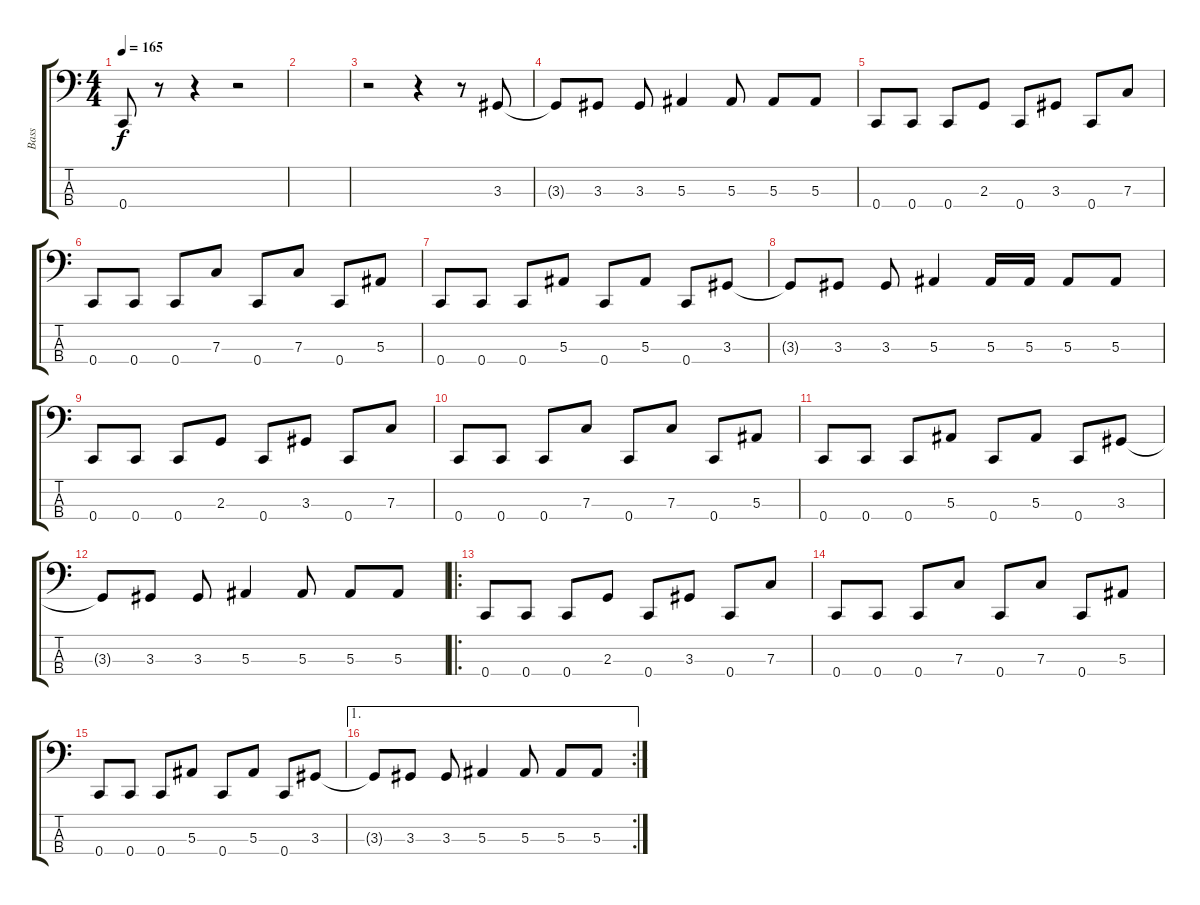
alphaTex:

\track ("Bass" "Bass") {instrument electricbassfinger}
\staff {score tabs}
\tuning (Eb2 Bb1 F1 C1) {hide}
\ts (4 4)
\tempo 165
\clef f4
\ks c
0.4.8{dy f instrument electricbassfinger} r.8 r.4 r.2 |
|
r.2 r.4 r.8 3.3.8 |
3.3{t}.8 3.3.8 3.3.8 5.3.4 5.3.8 5.3.8 5.3.8 |
0.4.8 0.4.8 0.4.8 2.3.8 0.4.8 3.3.8 0.4.8 7.3.8 |
0.4.8 0.4.8 0.4.8 7.3.8 0.4.8 7.3.8 0.4.8 5.3.8 |
0.4.8 0.4.8 0.4.8 5.3.8 0.4.8 5.3.8 0.4.8 3.3.8 |
3.3{t}.8 3.3.8 3.3.8 5.3.4 5.3.16 5.3.16 5.3.8 5.3.8 |
0.4.8 0.4.8 0.4.8 2.3.8 0.4.8 3.3.8 0.4.8 7.3.8 |
0.4.8 0.4.8 0.4.8 7.3.8 0.4.8 7.3.8 0.4.8 5.3.8 |
0.4.8 0.4.8 0.4.8 5.3.8 0.4.8 5.3.8 0.4.8 3.3.8 |
3.3{t}.8 3.3.8 3.3.8 5.3.4 5.3.8 5.3.8 5.3.8 |
\ro
0.4.8 0.4.8 0.4.8 2.3.8 0.4.8 3.3.8 0.4.8 7.3.8 |
0.4.8 0.4.8 0.4.8 7.3.8 0.4.8 7.3.8 0.4.8 5.3.8 |
0.4.8 0.4.8 0.4.8 5.3.8 0.4.8 5.3.8 0.4.8 3.3.8 |
\ae 1
\rc 2
3.3{t}.8 3.3.8 3.3.8 5.3.4 5.3.8 5.3.8 5.3.8
